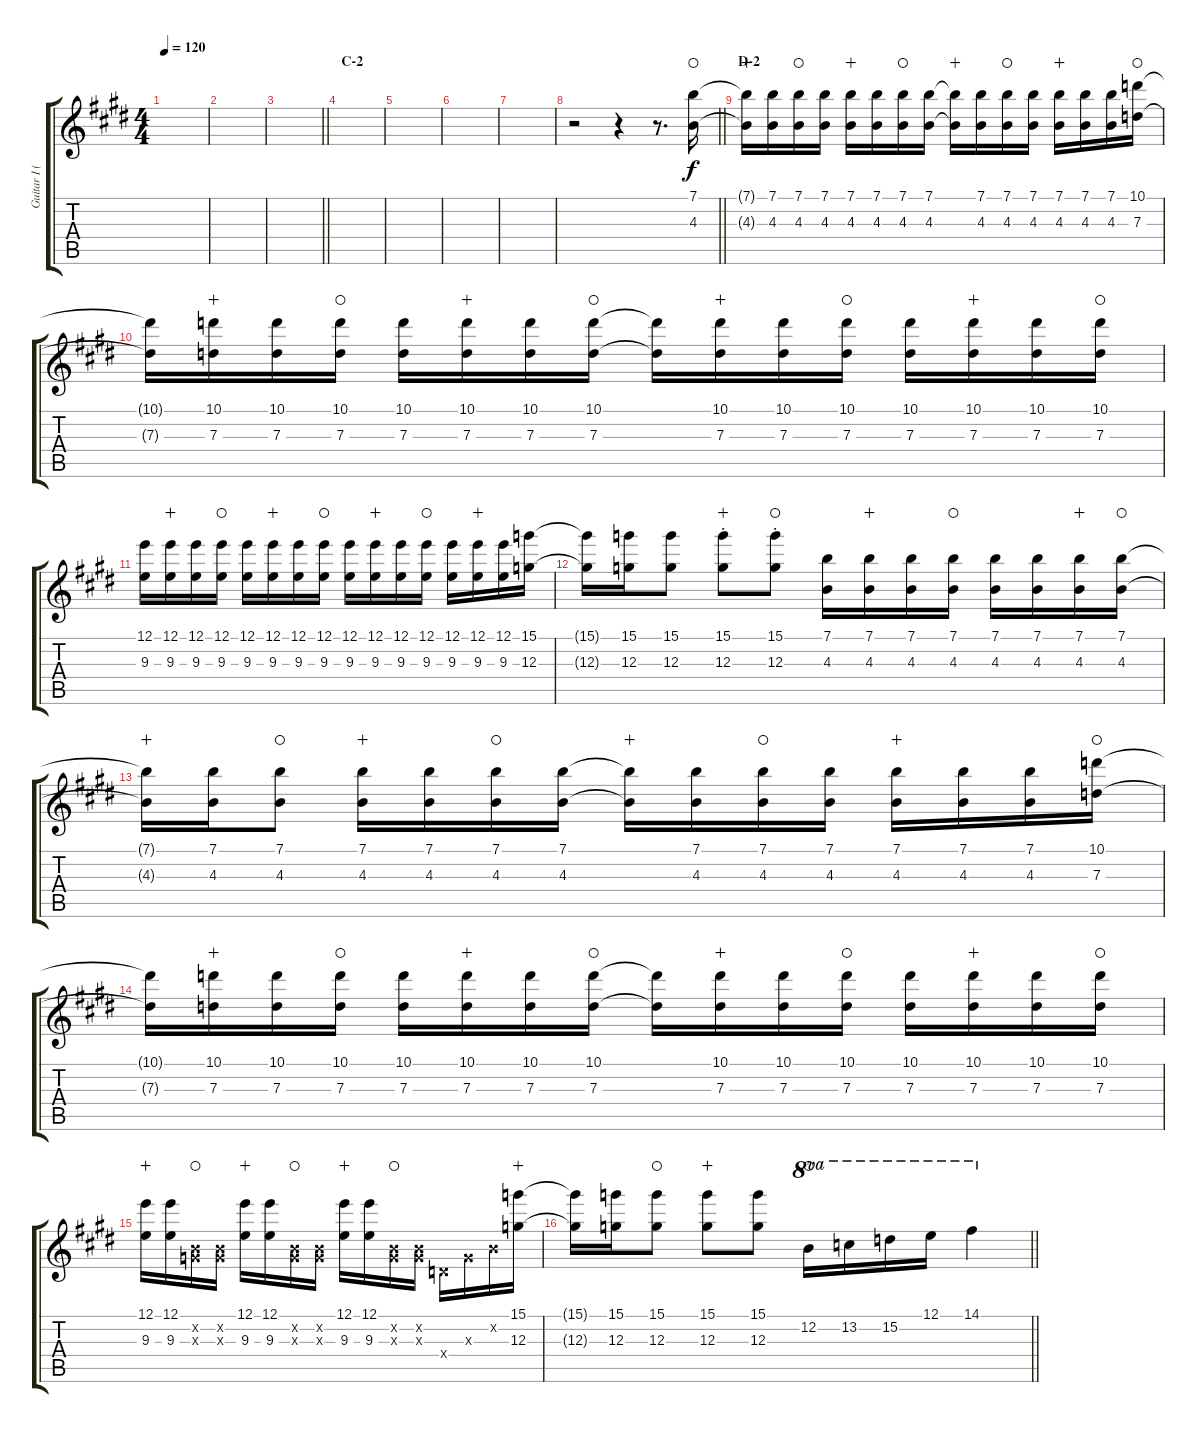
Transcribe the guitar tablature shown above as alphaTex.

\track ("Guitar I (Nakano Azusa)" "Guitar I (") {instrument distortionguitar}
\staff {score tabs}
\tuning (E4 B3 G3 D3 A2 E2) {hide}
\ts (4 4)
\tempo 120
\clef g2
\ks e
|
|
\barLineRight lightlight
|
\section ("" "C-2")
|
|
|
|
\barLineRight lightlight
r.2 r.4 r.8{d} (7.1 4.3).16{waho} |
\section ("" "D-2")
(7.1{t} 4.3{t}).16{wahc} (7.1 4.3).16 (7.1 4.3).16{waho} (7.1 4.3).16 (7.1 4.3).16{wahc} (7.1 4.3).16 (7.1 4.3).16{waho} (7.1 4.3).16 (7.1{t} 4.3{t}).16{wahc} (7.1 4.3).16 (7.1 4.3).16{waho} (7.1 4.3).16 (7.1 4.3).16{wahc} (7.1 4.3).16 (7.1 4.3).16 (10.1 7.3).16{waho} |
(10.1{t} 7.3{t}).16 (10.1 7.3).16{wahc} (10.1 7.3).16 (10.1 7.3).16{waho} (10.1 7.3).16 (10.1 7.3).16{wahc} (10.1 7.3).16 (10.1 7.3).16{waho} (10.1{t} 7.3{t}).16 (10.1 7.3).16{wahc} (10.1 7.3).16 (10.1 7.3).16{waho} (10.1 7.3).16 (10.1 7.3).16{wahc} (10.1 7.3).16 (10.1 7.3).16{waho} |
(12.1 9.3).16 (12.1 9.3).16{wahc} (12.1 9.3).16 (12.1 9.3).16{waho} (12.1 9.3).16 (12.1 9.3).16{wahc} (12.1 9.3).16 (12.1 9.3).16{waho} (12.1 9.3).16 (12.1 9.3).16{wahc} (12.1 9.3).16 (12.1 9.3).16{waho} (12.1 9.3).16 (12.1 9.3).16{wahc} (12.1 9.3).16 (15.1 12.3).16 |
(15.1{t} 12.3{t}).16 (15.1 12.3).16 (15.1 12.3).8 (15.1{st} 12.3{st}).8{wahc} (15.1{st} 12.3{st}).8{waho} (7.1 4.3).16 (7.1 4.3).16{wahc} (7.1 4.3).16 (7.1 4.3).16{waho} (7.1 4.3).16 (7.1 4.3).16 (7.1 4.3).16{wahc} (7.1 4.3).16{waho} |
(7.1{t} 4.3{t}).16{wahc} (7.1 4.3).16 (7.1 4.3).8{waho} (7.1 4.3).16{wahc} (7.1 4.3).16 (7.1 4.3).16{waho} (7.1 4.3).16 (7.1{t} 4.3{t}).16{wahc} (7.1 4.3).16 (7.1 4.3).16{waho} (7.1 4.3).16 (7.1 4.3).16{wahc} (7.1 4.3).16 (7.1 4.3).16 (10.1 7.3).16{waho} |
(10.1{t} 7.3{t}).16 (10.1 7.3).16{wahc} (10.1 7.3).16 (10.1 7.3).16{waho} (10.1 7.3).16 (10.1 7.3).16{wahc} (10.1 7.3).16 (10.1 7.3).16{waho} (10.1{t} 7.3{t}).16 (10.1 7.3).16{wahc} (10.1 7.3).16 (10.1 7.3).16{waho} (10.1 7.3).16 (10.1 7.3).16{wahc} (10.1 7.3).16 (10.1 7.3).16{waho} |
(12.1 9.3).16{wahc} (12.1 9.3).16 (0.2{x} 0.3{x}).16{waho} (0.2{x} 0.3{x}).16 (12.1 9.3).16{wahc} (12.1 9.3).16 (0.2{x} 0.3{x}).16{waho} (0.2{x} 0.3{x}).16 (12.1 9.3).16{wahc} (12.1 9.3).16 (0.2{x} 0.3{x}).16{waho} (0.2{x} 0.3{x}).16 0.4{x}.16 0.3{x}.16 0.2{x}.16 (15.1 12.3).16{wahc} |
\barLineRight lightlight
(15.1{t} 12.3{t}).16 (15.1 12.3).16 (15.1 12.3).8{waho} (15.1 12.3).8{wahc} (15.1 12.3).8 12.2.16{ot 8va waho} 13.2.16{ot 8va} 15.2.16{ot 8va} 12.1.16{ot 8va} 14.1.4{ot 8va}
